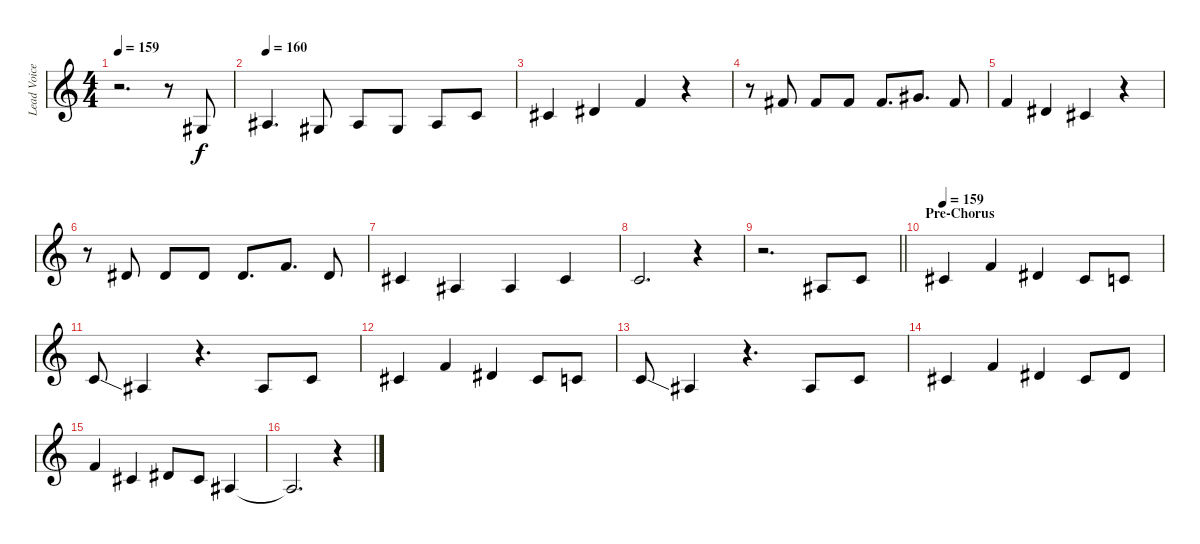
\track ("Lead Voice" "Lead Voice") {instrument lead2sawtooth}
\staff {score}
\tuning (E4 B3 G3 D3 A2 D2) {hide}
\ts (4 4)
\tempo 159
\clef g2
\ks c
r.2{d dy f} r.8 1.3.8 |
\tempo 160
3.3.4{d} 1.3.8 3.3.8 1.3.8 3.3.8 1.2.8 |
2.2.4 4.2.4 1.1.4 r.4 |
r.8 2.1.8 2.1.8 2.1.8 2.1.8{d} 4.1.8{d} 2.1.8 |
1.1.4 4.2.4 2.2.4 r.4 |
r.8 4.2.8 4.2.8 4.2.8 4.2.8{d} 1.1.8{d} 4.2.8 |
2.2.4 3.3.4 3.3.4 2.2.4 |
1.2.2{d} r.4 |
\barLineRight lightlight
r.2{d} 3.3.8 5.3.8 |
\section ("" "Pre-Chorus")
\tempo 159
2.2.4 1.1.4 4.2.4 2.2.8 1.2.8 |
5.3{ss}.8 3.3.4 r.4{d} 3.3.8 5.3.8 |
2.2.4 1.1.4 4.2.4 2.2.8 1.2.8 |
5.3{ss}.8 3.3.4 r.4{d} 3.3.8 5.3.8 |
2.2.4 1.1.4 4.2.4 2.2.8 4.2.8 |
1.1.4 2.2.4 4.2.8 2.2.8 3.3.4 |
3.3{t}.2{d} r.4
